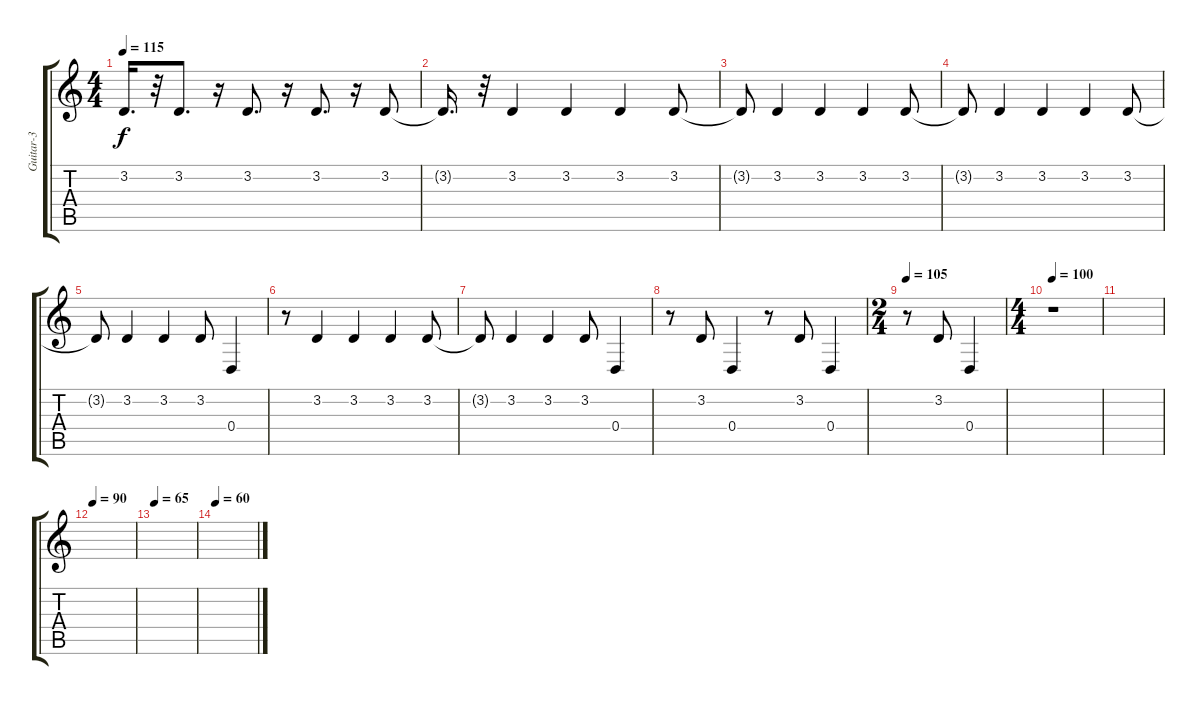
\track ("Guitar-3" "Guitar-3") {instrument musicbox}
\staff {score tabs}
\tuning (E4 B3 G3 D3 A2 E2) {hide}
\ts (4 4)
\tempo 115
\clef g2
\ks c
3.2{t}.16{d dy f} r.32 3.2.8{d} r.16 3.2.8{d} r.16 3.2.8{d} r.16 3.2.8 |
3.2{t}.16{d} r.32 3.2.4 3.2.4 3.2.4 3.2.8 |
3.2{t}.8 3.2.4 3.2.4 3.2.4 3.2.8 |
3.2{t}.8 3.2.4 3.2.4 3.2.4 3.2.8 |
3.2{t}.8 3.2.4 3.2.4 3.2.8 0.4.4 |
r.8 3.2.4 3.2.4 3.2.4 3.2.8 |
3.2{t}.8 3.2.4 3.2.4 3.2.8 0.4.4 |
r.8 3.2.8 0.4.4 r.8 3.2.8 0.4.4 |
\ts (2 4)
\tempo 105
r.8 3.2.8 0.4.4 |
\ts (4 4)
\tempo 100
r.1 |
|
\tempo 90
|
\tempo 65
|
\tempo 60
